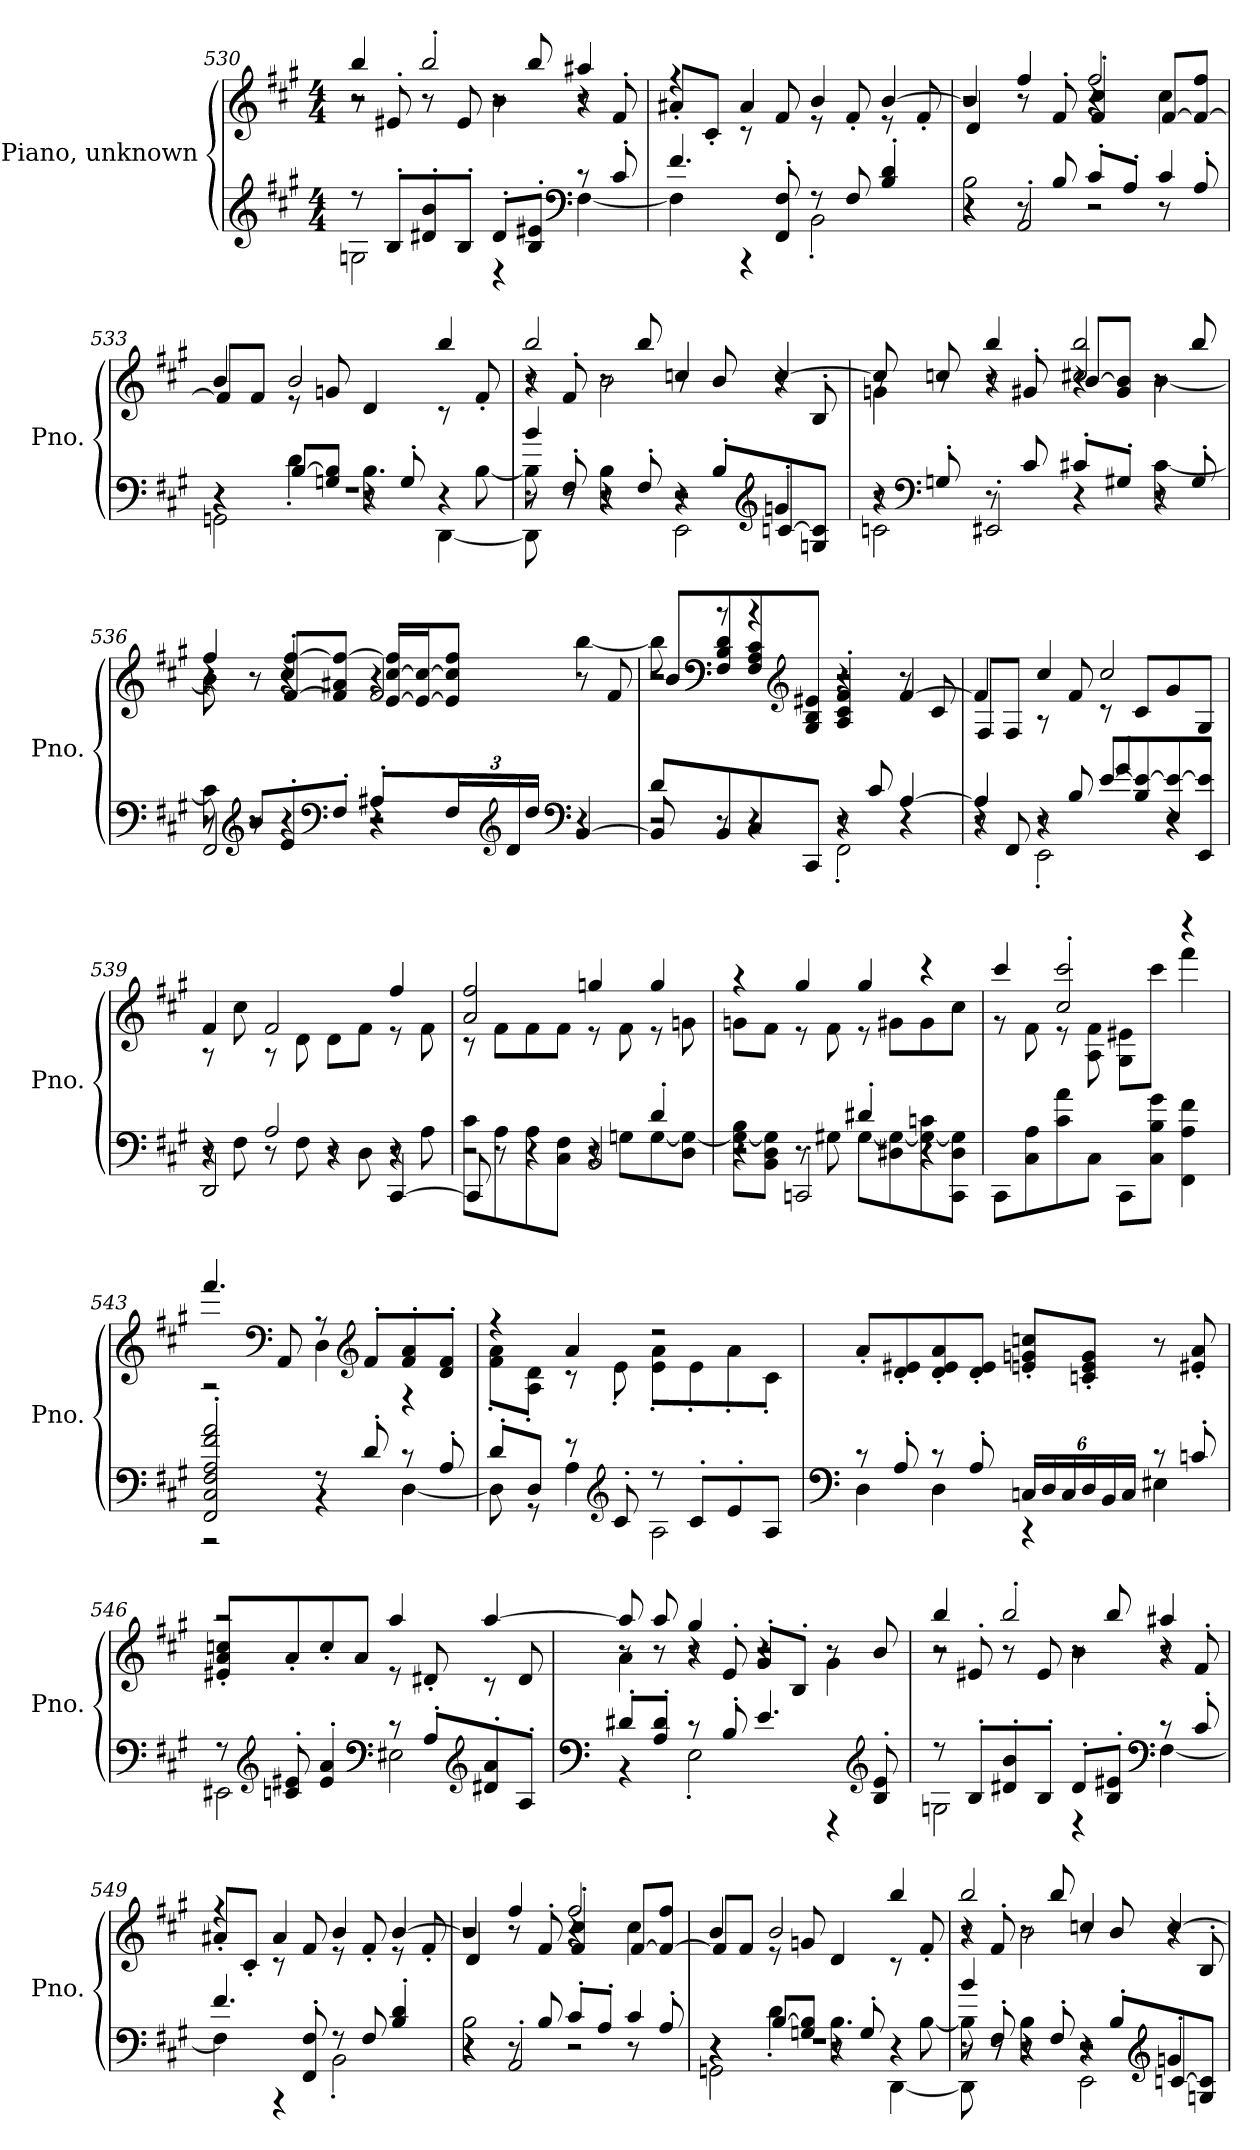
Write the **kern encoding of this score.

**kern	**kern
*part1	*part1
*staff2	*staff1
*I"Piano, unknown	*
*I'Pno.	*
!!LO:LB:g=z
*clefG2	*clefG2
*k[f#c#g#]	*k[f#c#g#]
*M4/4	*M4/4
=530	=530
*^	*^
*	*	*	*^
8r	2Gn\	4bb/	2r	8r
8B'/L	.	.	.	8e#X'/
8d#X/' 8b/'	.	2bb'/	.	8r
8B'/J	.	.	.	8e#/
8d#'/L	4r	.	4b\	8r
8B/' 8e#X/'J	.	.	.	8bb/
*clefF4	*	*	*	*
8r	[4F#\	4aa#X/	4r	8r
8c#'/	.	.	.	8f#'/
*	*	*	*v	*v
=531	=531	=531	=531
4.f#/	4F#\]	4r	8a#X'/L
.	.	.	8c#'/J
.	4r	4a#/	8r
8FF#/' 8F#/'	.	.	8f#/
8r	2BB'\	4b/	8r
8F#/	.	.	8f#'/
4B/' 4d/'	.	[4b/	8r
.	.	.	8f#'/
=532	=532	=532	=532
*	*^	*	*^
4r	2B\	4r	4b/]	2r	4d/
8r	.	2AA'/	4ff#/	.	8r
8B/	.	.	.	.	8f#'/
8c#'/L	2r	.	2ff#/	4r	4f#/' 4cc#/'
8A'/J	.	.	.	.	.
8r	.	4c#/	.	4cc#\	[8f#/L
8A'/	.	.	.	.	8f#/_ 8ff#/J
*	*	*	*	*v	*v
!!LO:LB:g=z
=533	=533	=533	=533	=533
*	*	*^	*	*
1r	4r	4r	2GGn\	4b/	8f#/L]
.	.	.	.	.	8f#/J
.	4d'\	[8B/L	.	2b/	8r
.	.	8Gn/ 8B/]J	.	.	8gn/
.	4.B\	8r	4r	.	4d/
.	.	8G'/	.	.	.
.	.	4r	[4DD\	4bb/	8r
.	[8B\	.	.	.	8f#'/
=534	=534	=534	=534	=534	=534
*	*	*	*	*	*^
4b/	8B\]	8r	8DD\]	2bb/	4r	8r
.	8r	8F#'/	8r	.	.	8f#'/
4r	4B\	8r	4r	.	2b\	8r
.	.	8F#'/	.	.	.	8bb/
4r	2r	8r	2EE\	4ccn/	.	8r
.	.	8B'/L	.	.	.	8b/
*clefG2	*	*	*	*	*	*
4gn'/	.	[8cn/	.	[4cc/	4r	8r
.	.	8Gn/ 8c/]J	.	.	.	8B'/
*	*	*v	*v	*	*	*
=535	=535	=535	=535	=535	=535
8r	2cn\	4r	8cc/]	4gn\	8r
*clefF4	*	*	*	*	*
8Gn'/	.	.	8r	.	8ccn/
8r	.	2EE#X'/	4bb/	4r	8r
8c/	.	.	.	.	8g#X'/
8c#X'/L	4r	.	2cc#X/ 2bb/	4r	[8b/L
8G#X'/J	.	.	.	.	8g#/ 8b/]J
8r	[4c#\	4r	.	[4b\	8r
8G#'/	.	.	.	.	8bb/
!!LO:PB:g=z	!!	!!
=536	=536	=536	=536	=536	=536
8r	8c#\]	2FF#/	4r	8b\]	4ff#/
*clefG2	*	*	*	*	*
8b/L	8r	.	.	8r	.
8e'/	4r	.	4cc#'/	4r	[8f#/ [8ff#/L
*clefF4	*	*	*	*	*
8F#'/J	.	.	.	.	8f#/] 8a#X/ 8ff#/_J
8A#X'/L	2r	4r	2f#/	4r	[16e/ [16cc#/ 16ff#/]LL
.	.	.	.	.	16e/_ 16cc#/_J
*Xbrackettup	*	*	*	*	*
24F#/L	.	.	.	.	8e/] 8cc#/] 8ff#/J
*clefG2	*	*	*	*	*
24d/	.	.	.	.	.
24dd/JJ	.	.	.	.	.
*clefF4	*	*	*	*	*
4r	.	[4BB/	.	[4bb\	8r
.	.	.	.	.	8f#/
=537	=537	=537	=537	=537	=537
8d/L	2r	8BB/]	2r	8bb\]	8b/L
*	*	*	*clefF4	*	*
8BB/	.	8r	.	8r	8F#/ 8B/ 8d/
8C#/	.	4r	.	4r	8F#/ 8A/ 8c#/
*	*	*	*clefG2	*	*
8CC#/J	.	.	.	.	8G#/ 8B/ 8e#X/J
8r	2FF#'\	4r	4r	2r	4A/' 4c#/' 4f#/'
8c#/	.	.	.	.	.
4r	.	[4A/	[4f#/	.	8r
.	.	.	.	.	8c#/
*	*	*	*	*v	*v
!!LO:LB:g=z
=538	=538	=538	=538	=538
8r	4r	4A/]	4f#/]	8F#/L
8FF#/	.	.	.	8F#/J
8r	2EE'\	4r	4cc#/	8r
8B/	.	.	.	8f#/
[8e/L	.	4g#'/	2cc#/	8r
8B/ 8e/_	.	.	.	8c#/L
8E/ 8e/_	4r	4r	.	8g#/
8EE/ 8e/]J	.	.	.	8G#/J
=539	=539	=539	=539	=539
4r	8r	2DD/	4f#/	8r
.	8F#\	.	.	8cc#\
2A/	8r	.	2f#/	8r
.	8F#\	.	.	8d\
.	8r	4r	.	8d\L
.	8D\	.	.	8f#\J
4r	8r	[4CC#/	4ff#/	8r
.	8A\	.	.	8f#\
=540	=540	=540	=540	=540
2r	8c#\L	8CC#/]	2a/ 2ff#/	8r
.	8A\	8r	.	8f#\L
.	8A\	4r	.	8f#\
.	8C#\ 8F#\J	.	.	8f#\J
4r	8r	2BB/	4ggn/	8r
.	8Gn\L	.	.	8f#\
4d'/	[8G\	.	4gg/	8r
.	8D\ 8G\_J	.	.	8gn\
!!LO:LB:g=z	!!
=541	=541	=541	=541	=541
2r	8G\_ 8B\L	4r	4r	8gn\L
.	8BB\ 8D\ 8G\]J	.	.	8f#\J
.	8r	2CCn'/	4gg#/	8r
.	8G#X\	.	.	8f#\
4d#X'/	[8G#\L	.	4gg#/	8r
.	8D#X\ 8G#\_	.	.	8g#X\L
4r	8G#\_ 8cn\	4r	4r	8g#\
.	8CC\ 8D#\ 8G#\]J	.	.	8cc#\J
*v	*v	*v	*	*
=542	=542	=542
8CC#\L	4ccc#/	8r
8C#\ 8A\	.	8f#\
8c#\ 8a\	2cc#/' 2ccc#/'	8r
8C#\J	.	8A\ 8f#\
8CC#\L	.	8G#\ 8e#X\L
8C#\ 8B\ 8g#\J	.	8ccc#\J
4FF#\ 4A\ 4f#\	4r	4fff#\
=543	=543	=543
*^	*	*
2FF#/' 2C#/' 2F#/' 2A/' 2f#/' 2a/'	2r	4.fff#/	2r
*	*	*clefF4	*
.	.	8AA/	.
8r	4r	8r	4D\
*	*	*clefG2	*
8d'/	.	8f#'/L	.
8r	[4D\	8f#/' 8a/'	4r
8A'/	.	8d/' 8f#/'J	.
!!LO:LB:g=z	!!
=544	=544	=544	=544
8d'/L	8D\]	4r	8f#\' 8a\'L
8D/J	8r	.	8A\' 8d\'J
8r	4A\	4a/	8r
*clefG2	*	*	*
8c#'/	.	.	8e'\
8r	2A\	2r	8e\' 8a\'L
8c#'/L	.	.	8e'\
8e'/	.	.	8a'\
8A/J	.	.	8c#'\J
*	*	*v	*v
=545	=545	=545
*clefF4	*	*
8r	4D\	8a'/L
8A'/	.	8d/' 8e#X/'
8r	4D\	8d/' 8e#/' 8a/'
8A'/	.	8d/' 8e#/'J
24Cn/LL	4r	8en/' 8gn/' 8ccn/'L
24D/	.	.
24C/	.	.
24D/	.	8cn/' 8e/' 8g/'J
24BB/	.	.
24C/JJ	.	.
8r	4E#X\	8r
8cn'/	.	8e#X/' 8a/'
!!LO:LB:g=z
=546	=546	=546
*	*	*^
8r	2EE#X\	2r	8e#X/' 8a/' 8ccn/'L
*clefG2	*	*	*
8cn/' 8e#X/'	.	.	8a'/
4e#/' 4a/'	.	.	8cc'/
.	.	.	8a/J
*clefF4	*	*	*
8r	2E#X\	4aa/	8r
8A'/L	.	.	8d#X'/
*clefG2	*	*	*
8d#X/' 8a/'	.	[4aa/	8r
8A'/J	.	.	8d#/
*	*	*v	*v
=547	=547	=547
*clefF4	*	*
*	*	*^
*	*	*	*^
8d#X'/L	4r	8aa/]	4a\	8r
8A/' 8d#/'J	.	8r	.	8aa/
8r	2E'\	4gg#/	4r	8r
8B'/	.	.	.	8e'/
4.e/	.	2r	4r	8g#'/L
.	.	.	.	8B'/J
.	4r	.	4g#\	8r
*clefG2	*	*	*	*
8B/' 8e/'	.	.	.	8b/
!!LO:LB:g=z	!!	!!
=548	=548	=548	=548	=548
8r	2Gn\	4bb/	2r	8r
8B'/L	.	.	.	8e#X'/
8d#X/' 8b/'	.	2bb'/	.	8r
8B'/J	.	.	.	8e#/
8d#'/L	4r	.	4b\	8r
8B/' 8e#X/'J	.	.	.	8bb/
*clefF4	*	*	*	*
8r	[4F#\	4aa#X/	4r	8r
8c#'/	.	.	.	8f#'/
*	*	*	*v	*v
=549	=549	=549	=549
4.f#/	4F#\]	4r	8a#X'/L
.	.	.	8c#'/J
.	4r	4a#/	8r
8FF#/' 8F#/'	.	.	8f#/
8r	2BB'\	4b/	8r
8F#/	.	.	8f#'/
4B/' 4d/'	.	[4b/	8r
.	.	.	8f#'/
=550	=550	=550	=550
*	*^	*	*^
4r	2B\	4r	4b/]	2r	4d/
8r	.	2AA'/	4ff#/	.	8r
8B/	.	.	.	.	8f#'/
8c#'/L	2r	.	2ff#/	4r	4f#/' 4cc#/'
8A'/J	.	.	.	.	.
8r	.	4c#/	.	4cc#\	[8f#/L
8A'/	.	.	.	.	8f#/_ 8ff#/J
*	*	*	*	*v	*v
!!LO:PB:g=z
=551	=551	=551	=551	=551
*	*	*^	*	*
1r	4r	4r	2GGn\	4b/	8f#/L]
.	.	.	.	.	8f#/J
.	4d'\	[8B/L	.	2b/	8r
.	.	8Gn/ 8B/]J	.	.	8gn/
.	4.B\	8r	4r	.	4d/
.	.	8G'/	.	.	.
.	.	4r	[4DD\	4bb/	8r
.	[8B\	.	.	.	8f#'/
=552	=552	=552	=552	=552	=552
*	*	*	*	*	*^
4b/	8B\]	8r	8DD\]	2bb/	4r	8r
.	8r	8F#'/	8r	.	.	8f#'/
4r	4B\	8r	4r	.	2b\	8r
.	.	8F#'/	.	.	.	8bb/
4r	2r	8r	2EE\	4ccn/	.	8r
.	.	8B'/L	.	.	.	8b/
*clefG2	*	*	*	*	*	*
4gn'/	.	[8cn/	.	[4cc/	4r	8r
.	.	8Gn/ 8c/]J	.	.	.	8B'/
*v	*v	*v	*v	*	*	*
*	*v	*v	*v
=	=
*-	*-
